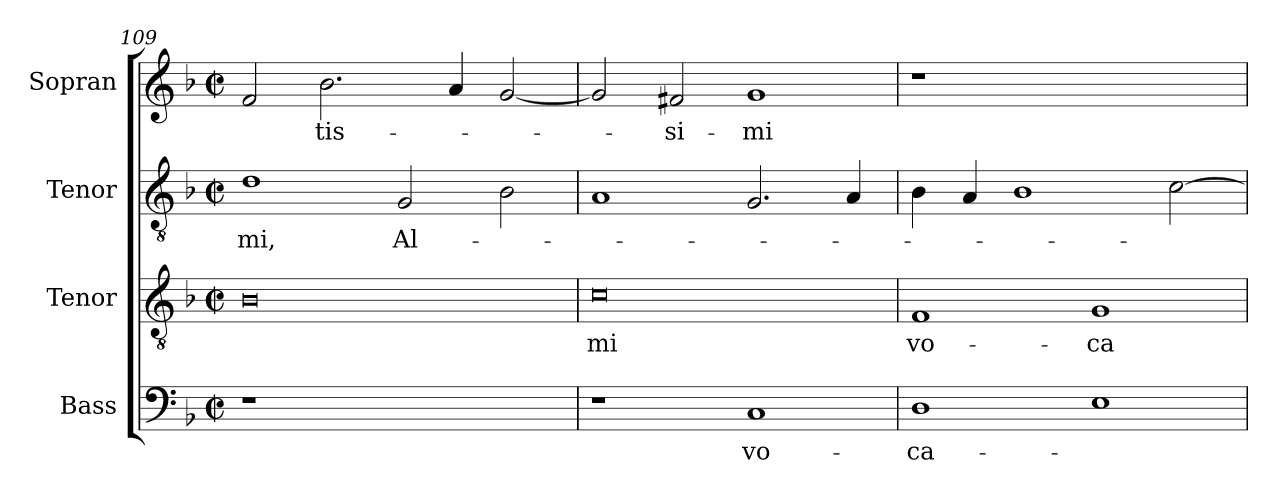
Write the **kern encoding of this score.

**kern	**text	**kern	**text	**kern	**text	**kern	**text
*part4	*part4	*part3	*part3	*part2	*part2	*part1	*part1
*staff4	*staff4	*staff3	*staff3	*staff2	*staff2	*staff1	*staff1
*I"Bass	*	*I"Tenor	*	*I"Tenor	*	*I"Sopran	*
*	*	*I'Tenor	*	*	*	*	*
*clefF4	*	*clefGv2	*	*clefGv2	*	*clefG2	*
*	*	*ITrd7c12	*	*ITrd7c12	*	*	*
*k[b-]	*	*k[b-]	*	*k[b-]	*	*k[b-]	*
*F:	*	*F:	*	*F:	*	*F:	*
*M2/2	*	*M2/2	*	*M2/2	*	*M2/2	*
*met(c|)	*	*met(c|)	*	*met(c|)	*	*met(c|)	*
=109	=109	=109	=109	=109	=109	=109	=109
!LO:N:vis=1	!	!	!	!	!	!	!
!	!	!	!	!	!LO:LY:b:color=#000000	!	!
1r	.	0BB-i	.	1Di	-mi,	2fi/	.
!	!	!	!	!	!	!	!LO:LY:b:color=#000000
.	.	.	.	.	.	2.b-i\	-tis-
!	!	!	!	!	!LO:LY:b:color=#000000	!	!
1ryy	.	.	.	2GGi/	Al-	.	.
.	.	.	.	.	.	4ai/	.
.	.	.	.	2BB-i\	.	[<2gi/	.
=110	=110	=110	=110	=110	=110	=110	=110
!	!	!	!LO:LY:b:color=#000000	!	!	!	!
1r	.	0Ci	-mi	1AAi	.	2gi/]	.
!	!	!	!	!	!	!	!LO:LY:b:color=#000000
.	.	.	.	.	.	2f#Xi/	-si-
!	!LO:LY:b:color=#000000	!	!	!	!	!	!
!	!	!	!	!	!	!	!LO:LY:b:color=#000000
1Ci	vo-	.	.	2.GGi/	.	1gi	-mi
.	.	.	.	4AAi/	.	.	.
!!LO:PB:g=z
=111	=111	=111	=111	=111	=111	=111	=111
!	!LO:LY:b:color=#000000	!	!	!	!	!	!
!	!	!	!LO:LY:b:color=#000000	!	!	!LO:N:vis=1	!
1Di	-ca-	1FFi	vo-	4BB-i\	.	1r	.
.	.	.	.	4AAi/	.	.	.
.	.	.	.	1BB-i	.	.	.
!	!	!	!LO:LY:b:color=#000000	!	!	!	!
1Ei	.	1GGi	-ca-	.	.	1ryy	.
.	.	.	.	[>2Ci\	.	.	.
=	=	=	=	=	=	=	=
*-	*-	*-	*-	*-	*-	*-	*-
